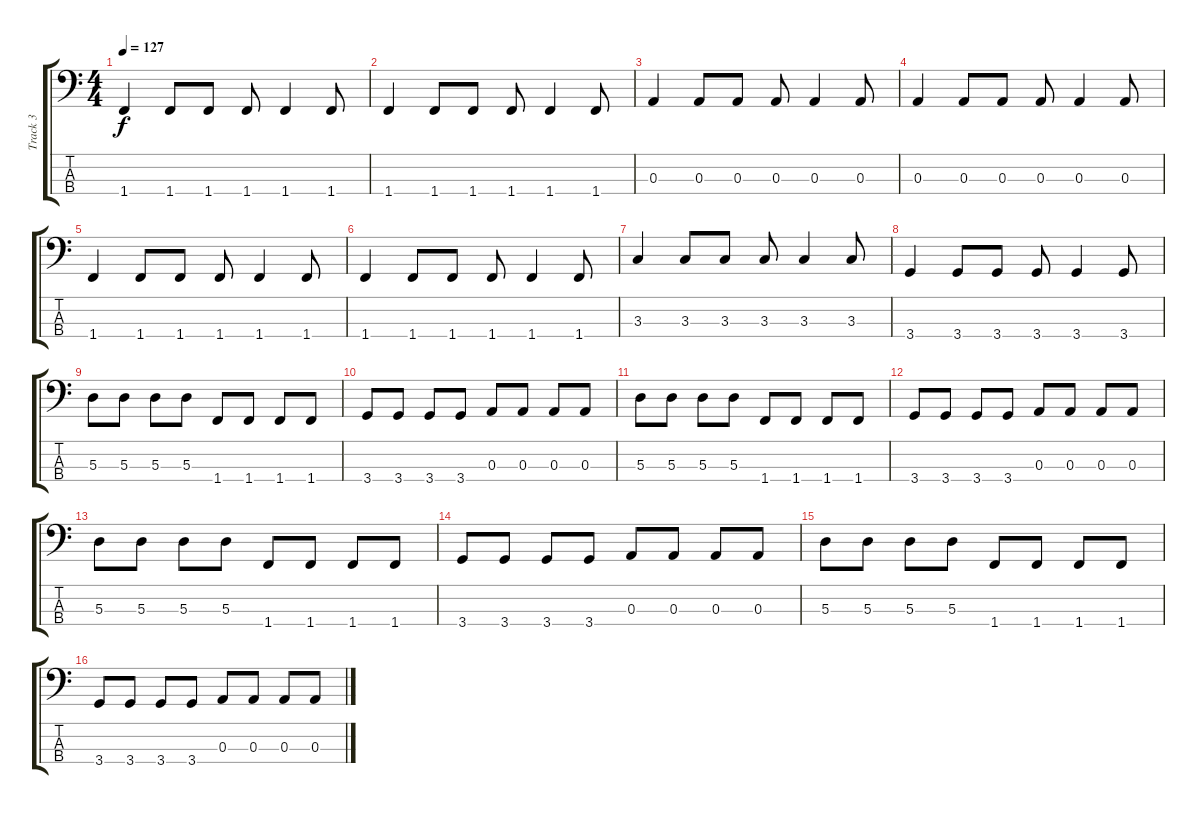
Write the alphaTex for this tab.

\track ("Track 3" "Track 3") {instrument electricbassfinger}
\staff {score tabs}
\tuning (G2 D2 A1 E1) {hide}
\ts (4 4)
\tempo 127
\clef f4
\ks c
1.4.4{dy f} 1.4.8 1.4.8 1.4.8 1.4.4 1.4.8 |
1.4.4 1.4.8 1.4.8 1.4.8 1.4.4 1.4.8 |
0.3.4 0.3.8 0.3.8 0.3.8 0.3.4 0.3.8 |
0.3.4 0.3.8 0.3.8 0.3.8 0.3.4 0.3.8 |
1.4.4 1.4.8 1.4.8 1.4.8 1.4.4 1.4.8 |
1.4.4 1.4.8 1.4.8 1.4.8 1.4.4 1.4.8 |
3.3.4 3.3.8 3.3.8 3.3.8 3.3.4 3.3.8 |
3.4.4 3.4.8 3.4.8 3.4.8 3.4.4 3.4.8 |
5.3.8 5.3.8 5.3.8 5.3.8 1.4.8 1.4.8 1.4.8 1.4.8 |
3.4.8 3.4.8 3.4.8 3.4.8 0.3.8 0.3.8 0.3.8 0.3.8 |
5.3.8 5.3.8 5.3.8 5.3.8 1.4.8 1.4.8 1.4.8 1.4.8 |
3.4.8 3.4.8 3.4.8 3.4.8 0.3.8 0.3.8 0.3.8 0.3.8 |
5.3.8 5.3.8 5.3.8 5.3.8 1.4.8 1.4.8 1.4.8 1.4.8 |
3.4.8 3.4.8 3.4.8 3.4.8 0.3.8 0.3.8 0.3.8 0.3.8 |
5.3.8 5.3.8 5.3.8 5.3.8 1.4.8 1.4.8 1.4.8 1.4.8 |
3.4.8 3.4.8 3.4.8 3.4.8 0.3.8 0.3.8 0.3.8 0.3.8
